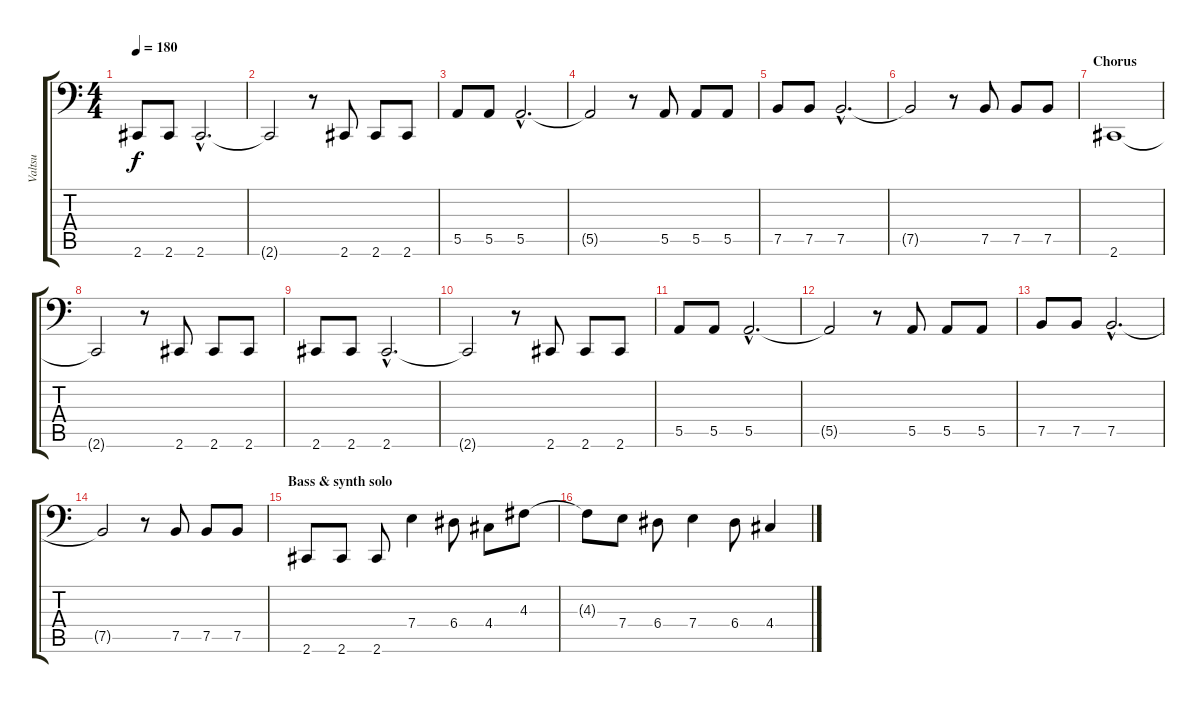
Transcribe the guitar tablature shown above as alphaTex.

\track ("Valtsu" "Valtsu") {instrument electricbasspick}
\staff {score tabs}
\tuning (C3 G2 D2 A1 E1 B0) {hide}
\ts (4 4)
\tempo 180
\clef f4
\ks c
2.6.8{dy f} 2.6.8 2.6{hac}.2{d} |
2.6{t}.2 r.8 2.6.8 2.6.8 2.6.8 |
5.5.8 5.5.8 5.5{hac}.2{d} |
5.5{t}.2 r.8 5.5.8 5.5.8 5.5.8 |
7.5.8 7.5.8 7.5{hac}.2{d} |
7.5{t}.2 r.8 7.5.8 7.5.8 7.5.8 |
\section ("" "Chorus")
2.6.1 |
2.6{t}.2 r.8 2.6.8 2.6.8 2.6.8 |
2.6.8 2.6.8 2.6{hac}.2{d} |
2.6{t}.2 r.8 2.6.8 2.6.8 2.6.8 |
5.5.8 5.5.8 5.5{hac}.2{d} |
5.5{t}.2 r.8 5.5.8 5.5.8 5.5.8 |
7.5.8 7.5.8 7.5{hac}.2{d} |
7.5{t}.2 r.8 7.5.8 7.5.8 7.5.8 |
\section ("" "Bass & synth solo")
2.6.8 2.6.8 2.6.8 7.4.4 6.4.8 4.4.8 4.3.8 |
4.3{t}.8 7.4.8 6.4.8 7.4.4 6.4.8 4.4.4
